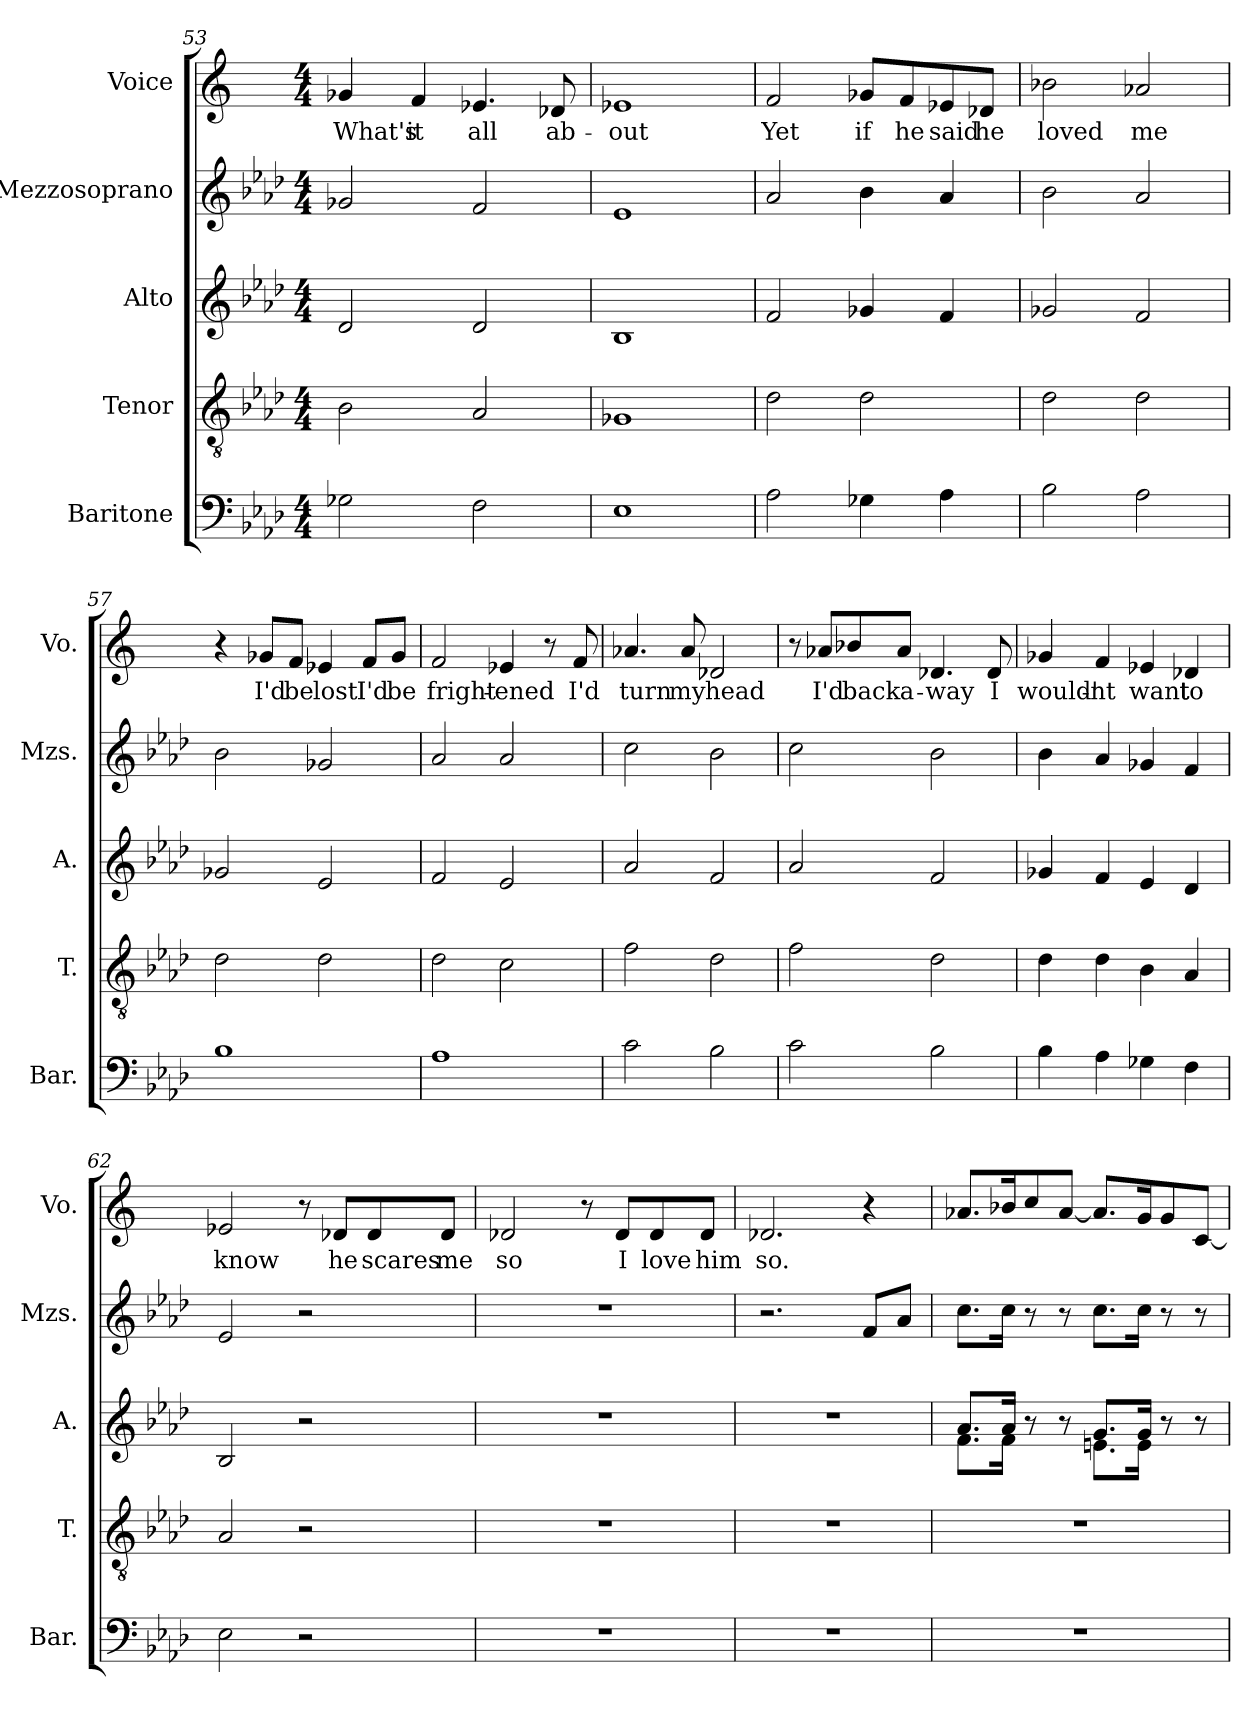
**kern	**kern	**kern	**kern	**kern	**text
*part5	*part4	*part3	*part2	*part1	*part1
*staff5	*staff4	*staff3	*staff2	*staff1	*staff1
*I"Baritone	*I"Tenor	*I"Alto	*I"Mezzosoprano	*I"Voice	*
*I'Bar.	*I'T.	*I'A.	*I'Mzs.	*I'Vo.	*
!!LO:LB:g=z
*clefF4	*clefGv2	*clefG2	*clefG2	*clefG2	*
*k[b-e-a-d-]	*k[b-e-a-d-]	*k[b-e-a-d-]	*k[b-e-a-d-]	*k[]	*
*A-:	*A-:	*A-:	*A-:	*C:	*
*M4/4	*M4/4	*M4/4	*M4/4	*M4/4	*
=53	=53	=53	=53	=53	=53
2G-X\	2B-\	2d-/	2g-X/	4g-/	What's
.	.	.	.	4f/	it
2F\	2A-/	2d-/	2f/	4.e-/	all
.	.	.	.	8d-/	ab-
=54	=54	=54	=54	=54	=54
1E-	1G-X	1B-	1e-	1e-	-out
=55	=55	=55	=55	=55	=55
2A-\	2d-\	2f/	2a-/	2f/	Yet
4G-X\	2d-\	4g-X/	4b-\	8g-/L	if
.	.	.	.	8f/	he
4A-\	.	4f/	4a-/	8e-/	said
.	.	.	.	8d-/J	he
=56	=56	=56	=56	=56	=56
2B-\	2d-\	2g-X/	2b-\	2b-\	loved
2A-\	2d-\	2f/	2a-/	2a-/	me
=57	=57	=57	=57	=57	=57
1B-	2d-\	2g-X/	2b-\	4r	.
.	.	.	.	8g-X/L	I'd
.	.	.	.	8f/J	be
.	2d-\	2e-/	2g-X/	4e-/	lost
.	.	.	.	8f/L	I'd
.	.	.	.	8g-/J	be
=58	=58	=58	=58	=58	=58
1A-	2d-\	2f/	2a-/	2f/	fright-
.	2c\	2e-/	2a-/	4e-/	-ened
.	.	.	.	8r	.
.	.	.	.	8f/	I'd
=59	=59	=59	=59	=59	=59
2c\	2f\	2a-/	2cc\	4.a-/	turn
.	.	.	.	8a-/	my
2B-\	2d-\	2f/	2b-\	2d-/	head
!!LO:LB:g=z
=60	=60	=60	=60	=60	=60
2c\	2f\	2a-/	2cc\	8r	.
.	.	.	.	8a-/L	I'd
.	.	.	.	8b-/	back
.	.	.	.	8a-/J	a-
2B-\	2d-\	2f/	2b-\	4.d-/	-way
.	.	.	.	8d-/	I
=61	=61	=61	=61	=61	=61
4B-\	4d-\	4g-X/	4b-\	4g-X/	would'-
4A-\	4d-\	4f/	4a-/	4f/	-nt
4G-X\	4B-\	4e-/	4g-X/	4e-/	want
4F\	4A-/	4d-/	4f/	4d-/	to
=62	=62	=62	=62	=62	=62
2E-\	2A-/	2B-/	2e-/	2e-/	know
2r	2r	2r	2r	8r	.
.	.	.	.	8d-/L	he
.	.	.	.	8d-/	scares
.	.	.	.	8d-/J	me
=63	=63	=63	=63	=63	=63
1r	1r	1r	1r	2d-/	so
.	.	.	.	8r	.
.	.	.	.	8d-/L	I
.	.	.	.	8d-/	love
.	.	.	.	8d-/J	him
=64	=64	=64	=64	=64	=64
1r	1r	1r	2.r	2.d-/	so.
.	.	.	8f/L	4r	.
.	.	.	8a-/J	.	.
!!LO:PB:g=z
=65	=65	=65	=65	=65	=65
*	*	*^	*	*	*
1r	1r	8.a-/L	8.f\L	8.cc\L	8.a-/L	.
.	.	16a-/Jk	16f\Jk	16cc\Jk	16b-/K	.
.	.	8r	4ryy	8r	8cc/	.
.	.	8r	.	8r	[8a-/J	.
.	.	8.g/L	8.en\L	8.cc\L	8.a-/L]	.
.	.	16g/Jk	16e\Jk	16cc\Jk	16g/K	.
.	.	8r	4ryy	8r	8g/	.
.	.	8r	.	8r	[8c/J	.
*	*	*v	*v	*	*	*
=	=	=	=	=	=
*-	*-	*-	*-	*-	*-
